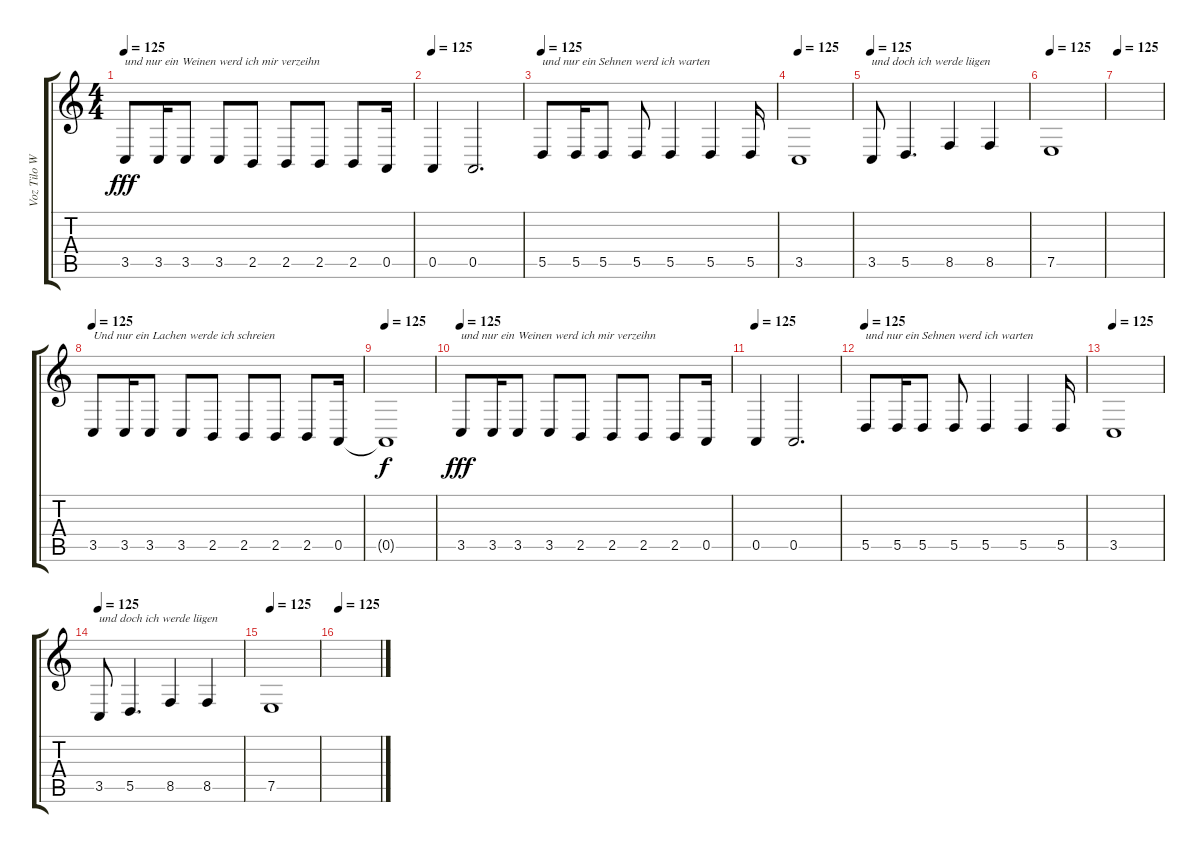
\track ("Voz Tilo Wolf" "Voz Tilo W") {instrument stringensemble1}
\staff {score tabs}
\tuning (E4 B3 G3 D3 A2 E2) {hide}
\ts (4 4)
\tempo 125
\clef g2
\ks c
3.5.8{txt "und nur ein Weinen werd ich mir verzeihn" dy fff} 3.5.16 3.5.8 3.5.8 2.5.8 2.5.8 2.5.8 2.5.8 0.5.16 |
\tempo 125
0.5.4 0.5.2{d} |
\tempo 125
5.5.8{txt "und nur ein Sehnen werd ich warten "} 5.5.16 5.5.8 5.5.8 5.5.4 5.5.4 5.5.16 |
\tempo 125
3.5.1 |
\tempo 125
3.5.8{txt "und doch ich werde lügen "} 5.5.4{d} 8.5.4 8.5.4 |
\tempo 125
7.5.1 |
\tempo 125
|
\tempo 125
3.5.8{txt "Und nur ein Lachen werde ich schreien "} 3.5.16 3.5.8 3.5.8 2.5.8 2.5.8 2.5.8 2.5.8 0.5.16 |
\tempo 125
0.5{t}.1{dy f} |
\tempo 125
3.5.8{txt "und nur ein Weinen werd ich mir verzeihn" dy fff} 3.5.16 3.5.8 3.5.8 2.5.8 2.5.8 2.5.8 2.5.8 0.5.16 |
\tempo 125
0.5.4 0.5.2{d} |
\tempo 125
5.5.8{txt "und nur ein Sehnen werd ich warten "} 5.5.16 5.5.8 5.5.8 5.5.4 5.5.4 5.5.16 |
\tempo 125
3.5.1 |
\tempo 125
3.5.8{txt "und doch ich werde lügen "} 5.5.4{d} 8.5.4 8.5.4 |
\tempo 125
7.5.1 |
\tempo 125
